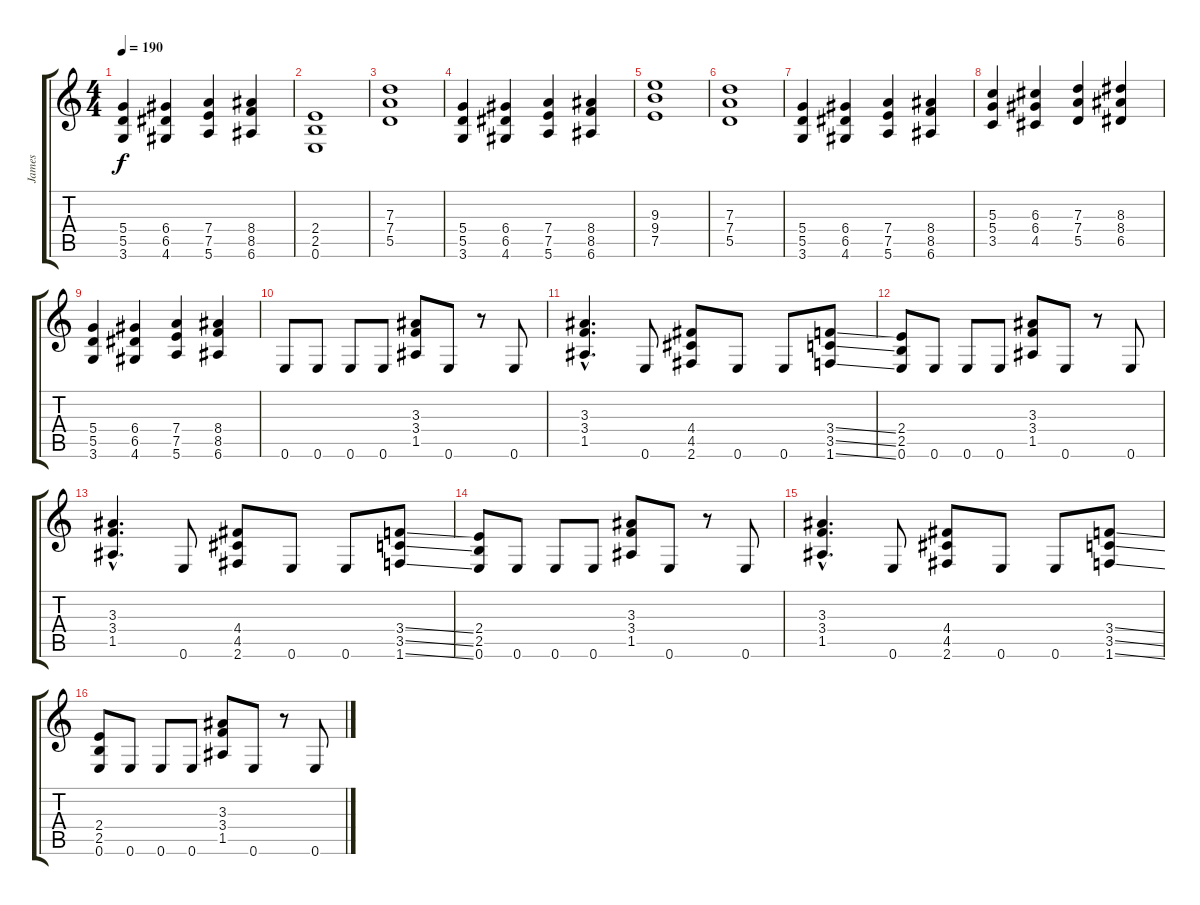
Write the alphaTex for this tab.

\track ("James" "James") {instrument distortionguitar}
\staff {score tabs}
\tuning (E4 B3 G3 D3 A2 E2) {hide}
\ts (4 4)
\tempo 190
\clef g2
\ks c
(5.4 5.5 3.6).4{dy f} (6.4 6.5 4.6).4 (7.4 7.5 5.6).4 (8.4 8.5 6.6).4 |
(2.4 2.5 0.6).1 |
(7.3 7.4 5.5).1 |
(5.4 5.5 3.6).4 (6.4 6.5 4.6).4 (7.4 7.5 5.6).4 (8.4 8.5 6.6).4 |
(9.3 9.4 7.5).1 |
(7.3 7.4 5.5).1 |
(5.4 5.5 3.6).4 (6.4 6.5 4.6).4 (7.4 7.5 5.6).4 (8.4 8.5 6.6).4 |
(5.3 5.4 3.5).4 (6.3 6.4 4.5).4 (7.3 7.4 5.5).4 (8.3 8.4 6.5).4 |
(5.4 5.5 3.6).4 (6.4 6.5 4.6).4 (7.4 7.5 5.6).4 (8.4 8.5 6.6).4 |
0.6.8 0.6.8 0.6.8 0.6.8 (3.3 3.4 1.5).8 0.6.8 r.8 0.6.8 |
(3.3{hac} 3.4{hac} 1.5{hac}).4{d} 0.6.8 (4.4 4.5 2.6).8 0.6.8 0.6.8 (3.4{ss} 3.5{ss} 1.6{ss}).8 |
(2.4 2.5 0.6).8 0.6.8 0.6.8 0.6.8 (3.3 3.4 1.5).8 0.6.8 r.8 0.6.8 |
(3.3{hac} 3.4{hac} 1.5{hac}).4{d} 0.6.8 (4.4 4.5 2.6).8 0.6.8 0.6.8 (3.4{ss} 3.5{ss} 1.6{ss}).8 |
(2.4 2.5 0.6).8 0.6.8 0.6.8 0.6.8 (3.3 3.4 1.5).8 0.6.8 r.8 0.6.8 |
(3.3{hac} 3.4{hac} 1.5{hac}).4{d} 0.6.8 (4.4 4.5 2.6).8 0.6.8 0.6.8 (3.4{ss} 3.5{ss} 1.6{ss}).8 |
(2.4 2.5 0.6).8 0.6.8 0.6.8 0.6.8 (3.3 3.4 1.5).8 0.6.8 r.8 0.6.8
